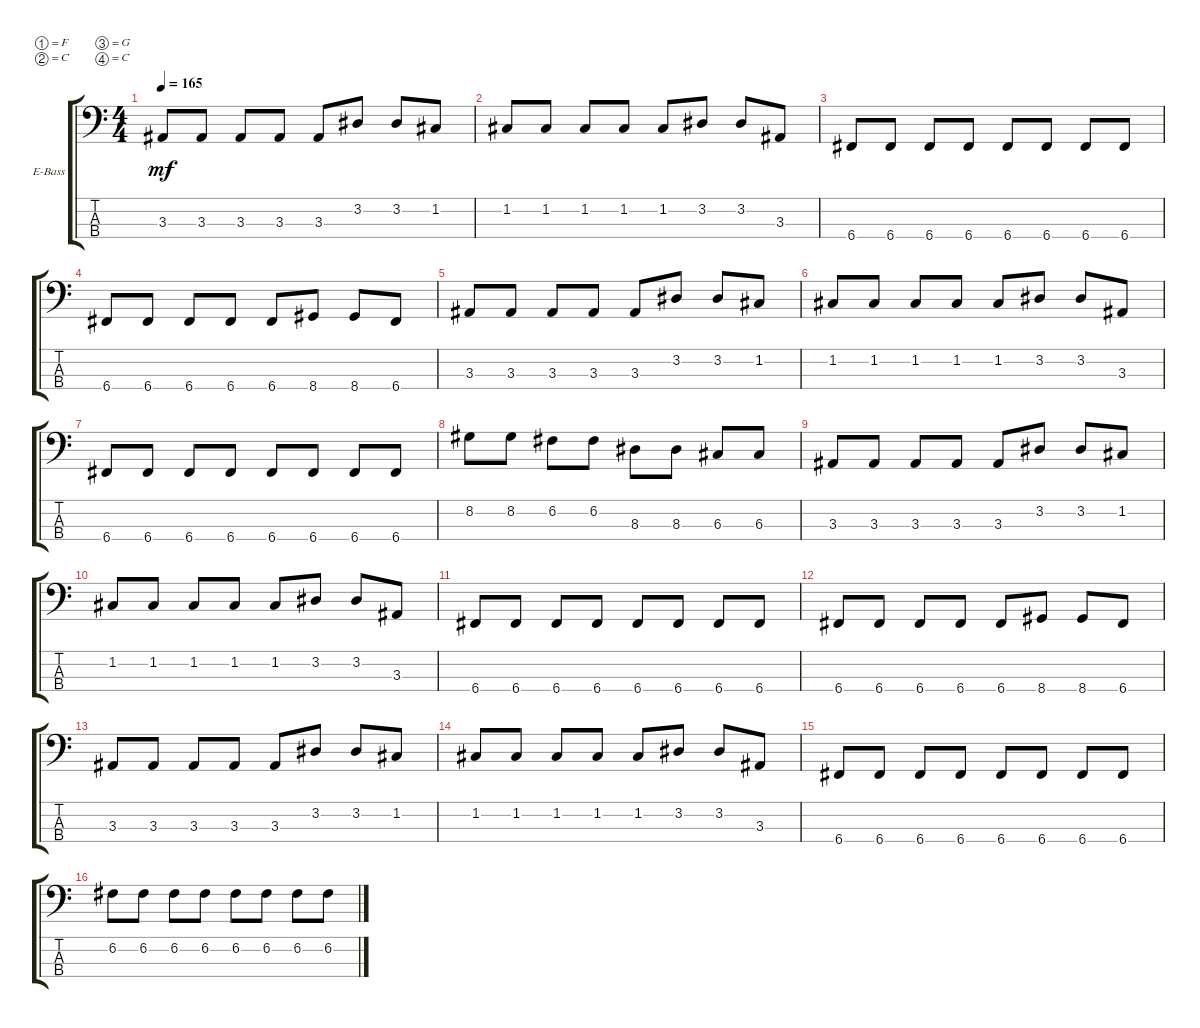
\defaultSystemsLayout 4
\bracketExtendMode groupsimilarinstruments
\firstSystemTrackNameOrientation horizontal
\otherSystemsTrackNameOrientation horizontal
\track ("Electric Bass" "E-Bass") {instrument electricbassfinger}
\staff {score tabs}
\tuning (F2 C2 G1 C1)
\ts (4 4)
\tempo 165
\clef f4
\scale
0.333333
\ks c
3.3.8{dy mf} 3.3.8 3.3.8 3.3.8 3.3.8 3.2.8 3.2.8 1.2.8 |
\scale
0.333333 1.2.8 1.2.8 1.2.8 1.2.8 1.2.8 3.2.8 3.2.8 3.3.8 |
\scale
0.333333 6.4.8 6.4.8 6.4.8 6.4.8 6.4.8 6.4.8 6.4.8 6.4.8 |
\scale
0.333333 6.4.8 6.4.8 6.4.8 6.4.8 6.4.8 8.4.8 8.4.8 6.4.8 |
\scale
0.333333 3.3.8 3.3.8 3.3.8 3.3.8 3.3.8 3.2.8 3.2.8 1.2.8 |
\scale
0.333333 1.2.8 1.2.8 1.2.8 1.2.8 1.2.8 3.2.8 3.2.8 3.3.8 |
\scale
0.333333 6.4.8 6.4.8 6.4.8 6.4.8 6.4.8 6.4.8 6.4.8 6.4.8 |
\scale
0.333333 8.2.8 8.2.8 6.2.8 6.2.8 8.3.8 8.3.8 6.3.8 6.3.8 |
\scale
0.333333 3.3.8 3.3.8 3.3.8 3.3.8 3.3.8 3.2.8 3.2.8 1.2.8 |
\scale
0.333333 1.2.8 1.2.8 1.2.8 1.2.8 1.2.8 3.2.8 3.2.8 3.3.8 |
\scale
0.333333 6.4.8 6.4.8 6.4.8 6.4.8 6.4.8 6.4.8 6.4.8 6.4.8 |
\scale
0.333333 6.4.8 6.4.8 6.4.8 6.4.8 6.4.8 8.4.8 8.4.8 6.4.8 |
\scale
0.333333 3.3.8 3.3.8 3.3.8 3.3.8 3.3.8 3.2.8 3.2.8 1.2.8 |
\scale
0.333333 1.2.8 1.2.8 1.2.8 1.2.8 1.2.8 3.2.8 3.2.8 3.3.8 |
\scale
0.333333 6.4.8 6.4.8 6.4.8 6.4.8 6.4.8 6.4.8 6.4.8 6.4.8 |
\scale
0.333333 6.2.8 6.2.8 6.2.8 6.2.8 6.2.8 6.2.8 6.2.8 6.2.8
